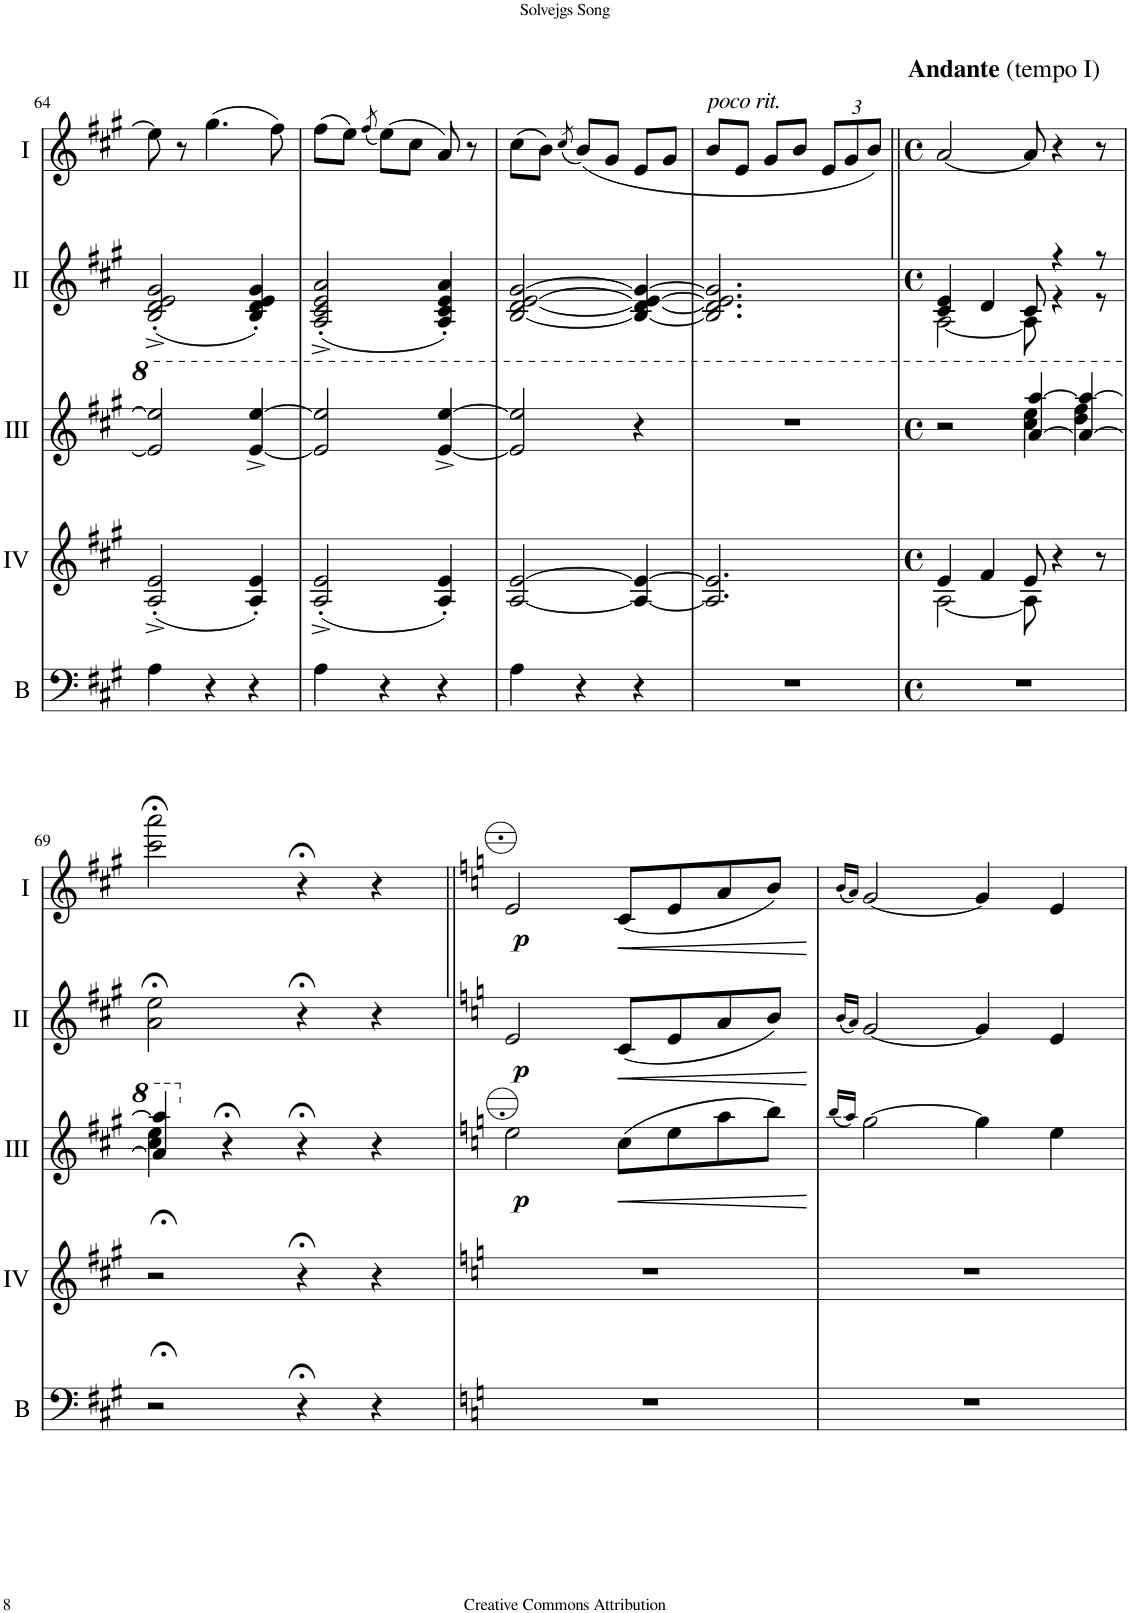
**kern	**kern	**kern	**dynam	**kern	**dynam	**kern	**dynam
*part5	*part4	*part3	*part3	*part2	*part2	*part1	*part1
*staff5	*staff4	*staff3	*staff3	*staff2	*staff2	*staff1	*staff1
*I"Bass	*I"Acc. 4	*I"Acc. 3	*	*I"Acc. 2	*	*I"Acc. 1	*
*I'B	*	*	*	*	*	*	*
!!LO:PB:g=z
*clefF4	*clefG2	*clefG2	*	*clefG2	*	*clefG2	*
*Trd7c12	*Trd7c12	*Trd7c12	*	*	*	*	*
*k[f#c#g#]	*k[f#c#g#]	*k[f#c#g#]	*	*k[f#c#g#]	*	*k[f#c#g#]	*
*M3/4	*M3/4	*M3/4	*	*M3/4	*	*M3/4	*
=64	=64	=64	=64	=64	=64	=64	=64
4A\	(2A/'^ 2e/'^	2ee/] 2eee/]	.	(2B/'^ 2d/'^ 2e/'^ 2g#/'^	.	8ee\]	.
.	.	.	.	.	.	8r	.
4r	.	.	.	.	.	(4.gg#\	.
4r	4A/' 4e/')	[4ee/^ [4eee/^	.	4B/' 4d/' 4e/' 4g#/')	.	.	.
.	.	.	.	.	.	8ff#\)	.
=65	=65	=65	=65	=65	=65	=65	=65
4A\	(2A/'^ 2e/'^	2ee/] 2eee/]	.	(2A/'^ 2c#/'^ 2e/'^ 2a/'^	.	(8ff#\L	.
.	.	.	.	.	.	8ee\J)	.
.	.	.	.	.	.	(8qff#/	.
4r	.	.	.	.	.	(8ee\L)	.
.	.	.	.	.	.	8cc#\J	.
4r	4A/' 4e/')	[4ee/^ [4eee/^	.	4A/' 4c#/' 4e/' 4a/')	.	8a/)	.
.	.	.	.	.	.	8r	.
=66	=66	=66	=66	=66	=66	=66	=66
4A\	[2A/ [2e/	2ee/] 2eee/]	.	[2B/ [2d/ [2e/ [2g#/	.	(8cc#\L	.
.	.	.	.	.	.	8b\J)	.
.	.	.	.	.	.	(8qcc#/	.
4r	.	.	.	.	.	(8b/L)	.
.	.	.	.	.	.	8g#/J	.
4r	4A/_ 4e/_	4r	.	4B/_ 4d/_ 4e/_ 4g#/_	.	8e/L	.
.	.	.	.	.	.	8g#/J	.
=67	=67	=67	=67	=67	=67	=67	=67
!	!	!	!	!	!	!LO:TX:a:i:t=poco rit.	!
2.r	2.A/] 2.e/]	2.r	.	2.B/] 2.d/] 2.e/] 2.g#/]	.	8b/L	.
.	.	.	.	.	.	8e/J	.
.	.	.	.	.	.	8g#/L	.
.	.	.	.	.	.	8b/J	.
*	*	*	*	*	*	*Xbrackettup	*
.	.	.	.	.	.	12e/L	.
.	.	.	.	.	.	12g#/	.
.	.	.	.	.	.	12b/J)	.
=68||	=68||	=68||	=68||	=68||	=68||	=68||	=68||
*M4/4	*M4/4	*M4/4	*	*M4/4	*	*M4/4	*
*met(c)	*met(c)	*met(c)	*	*met(c)	*	*met(c)	*
*	*^	*^	*	*^	*	*	*
!	!	!	!	!	!	!	!	!	!LO:TX:a:B:t=Andante	!
!	!	!	!	!	!	!	!	!	!LO:TX:a:t=(tempo I)	!
1r	4e/	[2A\	2r	2ryy	.	4c#/ 4e/	[2A\	.	[2a/	.
.	4f#/	.	.	.	.	4d/	.	.	.	.
.	8e/	8A\]	[4aa/ [4aaa/	4ccc#\ 4eee\	.	8c#/	8A\]	.	8a/]	.
.	4r	4ryy	.	.	.	4r	4r	.	4r	.
.	.	.	4aa/_ 4aaa/_	4ddd\ 4fff#\	.	.	.	.	.	.
.	8r	8ryy	.	.	.	8r	8r	.	8r	.
*	*v	*v	*	*	*	*v	*v	*	*	*
!!LO:LB:g=z
=69	=69	=69	=69	=69	=69	=69	=69	=69
2r;<	2r;<	4aa/] 4aaa/]	4ccc#\ 4eee\	.	2a\;< 2ee\;<	.	2ccc#\;< 2aaa\;<	.
.	.	4r;<	4ryy	.	.	.	.	.
4r;<	4r;<	4r;<	4ryy	.	4r;<	.	4r;<	.
4r	4r	4r	4ryy	.	4r	.	4r	.
*	*	*v	*v	*	*	*	*	*
=70||	=70||	=70||	=70||	=70||	=70||	=70||	=70||
*k[]	*k[]	*k[]	*	*k[]	*	*k[]	*
*	*	*^	*	*	*	*	*
!	!	!	!	!LO:DY:b	!	!LO:DY:b	!	!LO:DY:b
*	*	*v	*v	*	*	*	*	*
1r	1r	2ee\	p	2e/	p	2e/	p
!	!	!	!LO:HP:b	!	!LO:HP:b	!	!LO:HP:b
.	.	(8cc\L	<	(8c/L	<	(8c/L	<
.	.	8ee\	.	8e/	.	8e/	.
.	.	8aa\	.	8a/	.	8a/	.
.	.	8bb\J)	.	8b/J)	.	8b/J)	.
.	.	.	[	.	[	.	[
=71	=71	=71	=71	=71	=71	=71	=71
.	.	(16qbb/LL	.	(16qb/LL	.	(16qb/LL	.
.	.	16qaa/JJ)	.	16qa/JJ)	.	16qa/JJ)	.
1r	1r	[2gg\	.	[2g/	.	[2g/	.
.	.	4gg\]	.	4g/]	.	4g/]	.
.	.	4ee\	.	4e/	.	4e/	.
=	=	=	=	=	=	=	=
*-	*-	*-	*-	*-	*-	*-	*-
